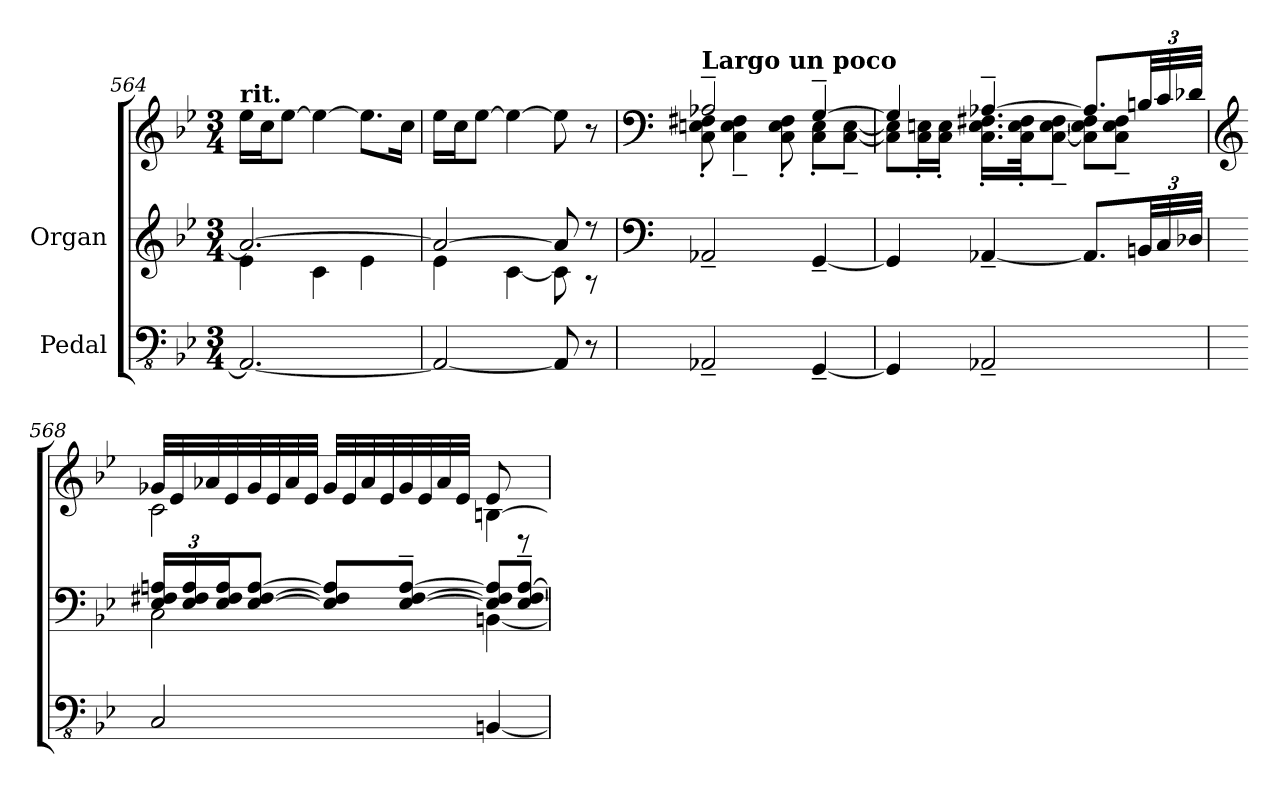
**kern	**kern	**kern
*part2	*part1	*part1
*staff3	*staff2	*staff1
*I"Pedal	*I"Organ	*
*clefFv4	*clefG2	*clefG2
*k[b-e-]	*k[b-e-]	*k[b-e-]
*M3/4	*M3/4	*M3/4
*MM58	*MM58	*MM58
=564	=564	=564
*	*^	*
!	!	!	!LO:TX:a:B:t=rit.
2.AAA-/_	2.a-/_	4e-\	16ee-\LL
.	.	.	16cc\J
.	.	.	[8ee-\J
*	*	*	*MM55
.	.	4c\	4ee-\_
*	*	*	*MM53
.	.	4e-\	8.ee-\L]
.	.	.	16cc\Jk
=565	=565	=565	=565
*	*	*	*MM50
2AAA-/_	2a-/_	4e-\	16ee-\LL
.	.	.	16cc\J
.	.	.	[8ee-\J
*	*	*	*MM47
.	.	[4c\	4ee-\_
*	*	*	*MM45
8AAA-/]	8a-/]	8c\]	8ee-\]
*	*	*	*MM20
8r	8r	8r	8r
*	*v	*v	*
=566	=566	=566
*	*clefF4	*clefF4
*	*	*MM48
*	*^	*^
!	!	!	!LO:TX:a:B:t=Largo un poco	!
*	*v	*v	*	*
2AAA-X~/	2AA-X~/	2A-X~/	8C\' 8En\' 8F#X\'
.	.	.	4C\~ 4E\~ 4F#\~
.	.	.	8C\' 8E\' 8F#\'
[4GGG~/	[4GG~/	[4G~/	8C\' 8E\'L
.	.	.	[8C\~ [8E\~J
=567	=567	=567	=567
4GGG/]	4GG/]	4G/]	8C\] 8E\]L
.	.	.	16C\' 16En\'L
.	.	.	16C\' 16E\'JJ
2AAA-X~/	[4AA-X~/	[4A-X~/	16.C\' 16.E\' 16.F#X\'LL
.	.	.	32C\' 32E\' 32F#\'JK
.	.	.	[8C\~ [8E\~ [8F#\~J
.	8.AA-/L]	8.A-/L]	8C\] 8E\] 8F#\]L
.	.	.	8C\~ 8E\~ 8F#\~J
*	*Xbrackettup	*Xbrackettup	*
.	48BBn/LL	48Bn/LL	.
.	48C/	48c/	.
.	48D-X/JJJ	48d-X/JJJ	.
!!LO:LB:g=z	!!
=568	=568	=568	=568
*	*	*clefG2	*
*	*^	*	*
2CC/	24E-/ 24F#X/ 24An/LL	2C\	2c\	32g-X/LLL
.	.	.	.	32e-/
.	24E-/ 24F#/ 24A/	.	.	.
.	.	.	.	32a-X/
.	24E-/ 24F#/ 24A/J	.	.	.
.	.	.	.	32e-/
.	[8E-/ [8F#/ [8A/J	.	.	32g-/
.	.	.	.	32e-/
.	.	.	.	32a-/
.	.	.	.	32e-/JJJ
.	8E-/] 8F#/] 8A/]L	.	.	32g-/LLL
.	.	.	.	32e-/
.	.	.	.	32a-/
.	.	.	.	32e-/
.	[8E-/~ [8F#/~ [8A/~J	.	.	32g-/
.	.	.	.	32e-/
.	.	.	.	32a-/
.	.	.	.	32e-/JJJ
[4BBBn/	8E-/] 8F#/] 8A/]L	[4BBn\	[4Bn\	8e-/
.	[8E-/~ [8F#/~ [8A/~J	.	.	8r
*	*v	*v	*	*
*	*	*v	*v
=	=	=
*-	*-	*-
